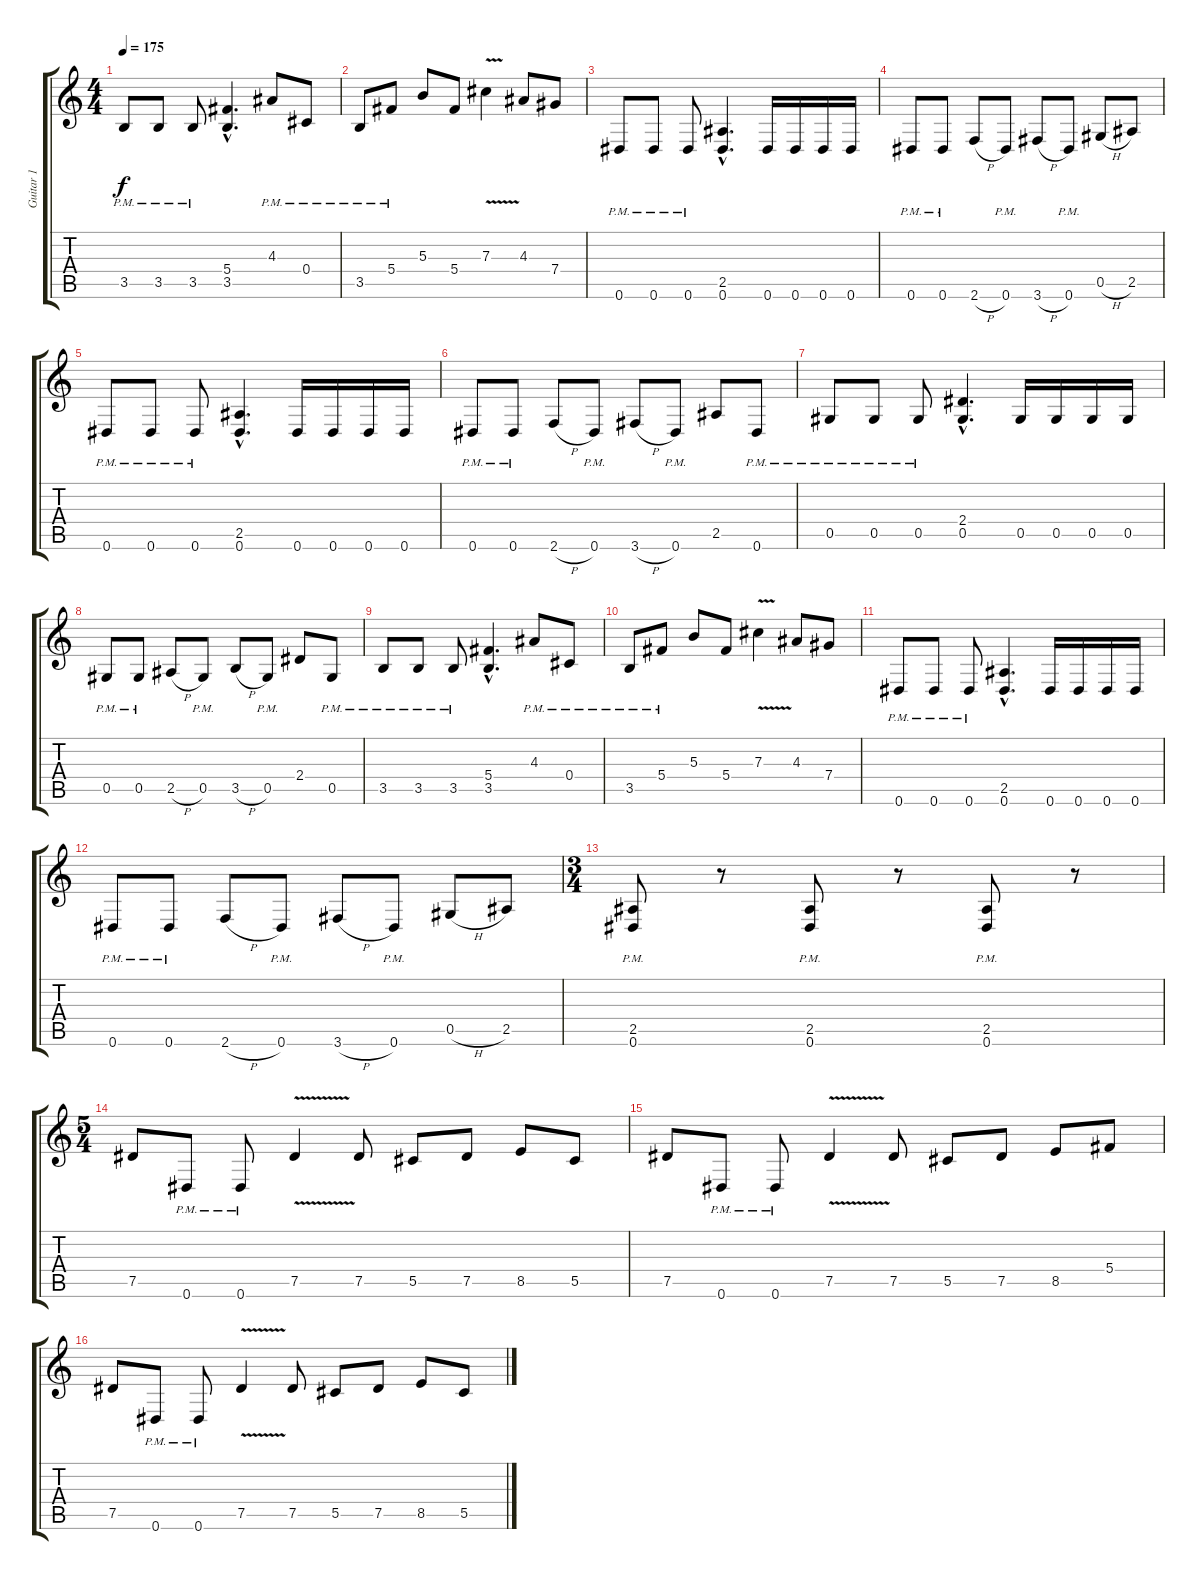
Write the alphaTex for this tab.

\track ("Guitar 1" "Guitar 1") {instrument overdrivenguitar}
\staff {score tabs}
\tuning (Eb4 Bb3 Gb3 Db3 Ab2 Eb2) {hide}
\ts (4 4)
\tempo 175
\clef g2
\ks c
3.5{pm}.8{dy f} 3.5{pm}.8 3.5{pm}.8 (5.4{hac} 3.5{hac}).4{d} 4.3{pm}.8 0.4{pm}.8 |
3.5{pm}.8 5.4{pm}.8 5.3.8 5.4.8 7.3{v}.4 4.3.8 7.4.8 |
0.6{pm}.8 0.6{pm}.8 0.6{pm}.8 (2.5{hac} 0.6{hac}).4{d} 0.6.16 0.6.16 0.6.16 0.6.16 |
0.6{pm}.8 0.6{pm}.8 2.6{h}.8 0.6{pm}.8 3.6{h}.8 0.6{pm}.8 0.5{h}.8 2.5.8 |
0.6{pm}.8 0.6{pm}.8 0.6{pm}.8 (2.5{hac} 0.6{hac}).4{d} 0.6.16 0.6.16 0.6.16 0.6.16 |
0.6{pm}.8 0.6{pm}.8 2.6{h}.8 0.6{pm}.8 3.6{h}.8 0.6{pm}.8 2.5.8 0.6{pm}.8 |
0.5{pm}.8 0.5{pm}.8 0.5{pm}.8 (2.4{hac} 0.5{hac}).4{d} 0.5.16 0.5.16 0.5.16 0.5.16 |
0.5{pm}.8 0.5{pm}.8 2.5{h}.8 0.5{pm}.8 3.5{h}.8 0.5{pm}.8 2.4.8 0.5{pm}.8 |
3.5{pm}.8 3.5{pm}.8 3.5{pm}.8 (5.4{hac} 3.5{hac}).4{d} 4.3{pm}.8 0.4{pm}.8 |
3.5{pm}.8 5.4{pm}.8 5.3.8 5.4.8 7.3{v}.4 4.3.8 7.4.8 |
0.6{pm}.8 0.6{pm}.8 0.6{pm}.8 (2.5{hac} 0.6{hac}).4{d} 0.6.16 0.6.16 0.6.16 0.6.16 |
0.6{pm}.8 0.6{pm}.8 2.6{h}.8 0.6{pm}.8 3.6{h}.8 0.6{pm}.8 0.5{h}.8 2.5.8 |
\ts (3 4)
\section ("" "")
(2.5{pm} 0.6{pm}).8 r.8 (2.5{pm} 0.6{pm}).8 r.8 (2.5{pm} 0.6{pm}).8 r.8 |
\ts (5 4)
\section ("" "")
7.5.8 0.6{pm}.8 0.6{pm}.8 7.5{v}.4 7.5.8 5.5.8 7.5.8 8.5.8 5.5.8 |
7.5.8 0.6{pm}.8 0.6{pm}.8 7.5{v}.4 7.5.8 5.5.8 7.5.8 8.5.8 5.4.8 |
7.5.8 0.6{pm}.8 0.6{pm}.8 7.5{v}.4 7.5.8 5.5.8 7.5.8 8.5.8 5.5.8
